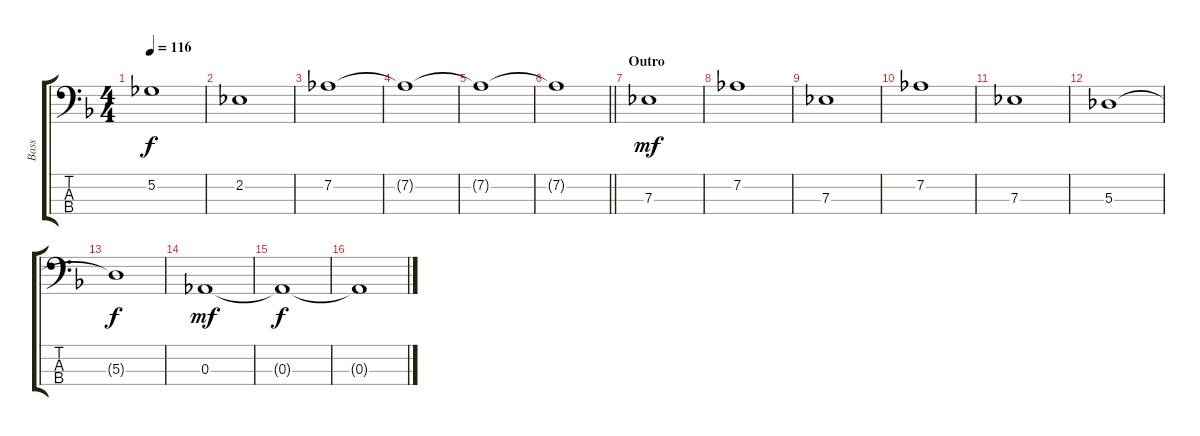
\track ("Bass" "Bass") {instrument electricbassfinger}
\staff {score tabs}
\tuning (Gb2 Db2 Ab1 Eb1) {hide}
\ts (4 4)
\tempo 116
\clef f4
\ks dminor
5.2.1{dy f} |
2.2.1 |
7.2.1 |
7.2{t}.1 |
7.2{t}.1 |
\barLineRight lightlight
7.2{t}.1 |
\section ("" "Outro")
7.3.1{dy mf} |
7.2.1 |
7.3.1 |
7.2.1 |
7.3.1 |
5.3.1 |
5.3{t}.1{dy f} |
0.3.1{dy mf} |
0.3{t}.1{dy f} |
0.3{t}.1
